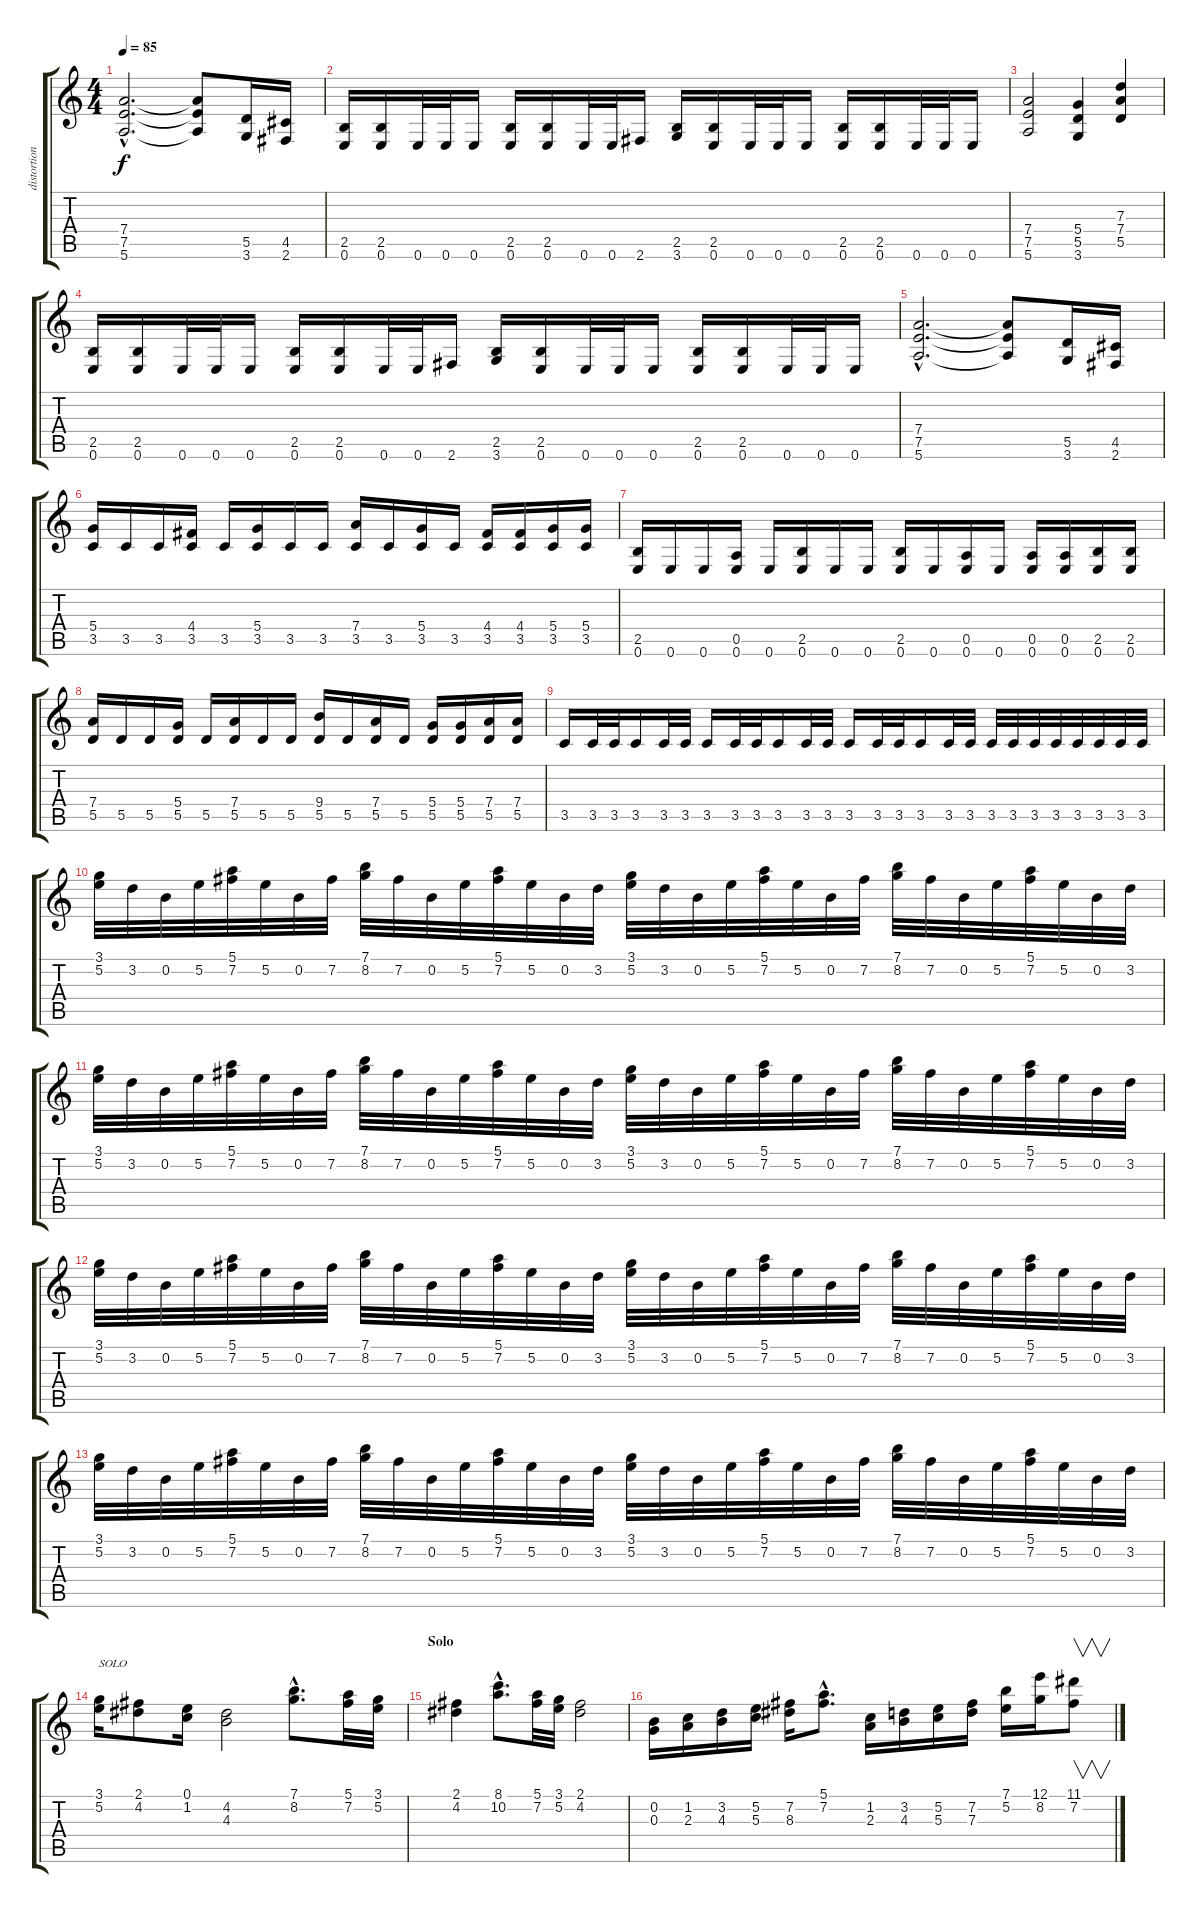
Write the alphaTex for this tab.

\track ("distortion" "distortion") {instrument distortionguitar}
\staff {score tabs}
\tuning (E4 B3 G3 D3 A2 E2) {hide}
\ts (4 4)
\tempo 85
\clef g2
\ks c
(7.4{hac} 7.5{hac} 5.6{hac}).2{d dy f} (7.4{t} 7.5{t} 5.6{t}).8 (5.5 3.6).16 (4.5 2.6).16 |
(2.5 0.6).16 (2.5 0.6).16 0.6.32 0.6.32 0.6.16 (2.5 0.6).16 (2.5 0.6).16 0.6.32 0.6.32 2.6.16 (2.5 3.6).16 (2.5 0.6).16 0.6.32 0.6.32 0.6.16 (2.5 0.6).16 (2.5 0.6).16 0.6.32 0.6.32 0.6.16 |
(7.4 7.5 5.6).2 (5.4 5.5 3.6).4 (7.3 7.4 5.5).4 |
(2.5 0.6).16 (2.5 0.6).16 0.6.32 0.6.32 0.6.16 (2.5 0.6).16 (2.5 0.6).16 0.6.32 0.6.32 2.6.16 (2.5 3.6).16 (2.5 0.6).16 0.6.32 0.6.32 0.6.16 (2.5 0.6).16 (2.5 0.6).16 0.6.32 0.6.32 0.6.16 |
(7.4{hac} 7.5{hac} 5.6{hac}).2{d} (7.4{t} 7.5{t} 5.6{t}).8 (5.5 3.6).16 (4.5 2.6).16 |
(5.4 3.5).16 3.5.16 3.5.16 (4.4 3.5).16 3.5.16 (5.4 3.5).16 3.5.16 3.5.16 (7.4 3.5).16 3.5.16 (5.4 3.5).16 3.5.16 (4.4 3.5).16 (4.4 3.5).16 (5.4 3.5).16 (5.4 3.5).16 |
(2.5 0.6).16 0.6.16 0.6.16 (0.5 0.6).16 0.6.16 (2.5 0.6).16 0.6.16 0.6.16 (2.5 0.6).16 0.6.16 (0.5 0.6).16 0.6.16 (0.5 0.6).16 (0.5 0.6).16 (2.5 0.6).16 (2.5 0.6).16 |
(7.4 5.5).16 5.5.16 5.5.16 (5.4 5.5).16 5.5.16 (7.4 5.5).16 5.5.16 5.5.16 (9.4 5.5).16 5.5.16 (7.4 5.5).16 5.5.16 (5.4 5.5).16 (5.4 5.5).16 (7.4 5.5).16 (7.4 5.5).16 |
3.5.16 3.5.32 3.5.32 3.5.16 3.5.32 3.5.32 3.5.16 3.5.32 3.5.32 3.5.16 3.5.32 3.5.32 3.5.16 3.5.32 3.5.32 3.5.16 3.5.32 3.5.32 3.5.32 3.5.32 3.5.32 3.5.32 3.5.32 3.5.32 3.5.32 3.5.32 |
(3.1 5.2).32{volume 11} 3.2.32 0.2.32 5.2.32 (5.1 7.2).32 5.2.32 0.2.32 7.2.32 (7.1 8.2).32 7.2.32 0.2.32 5.2.32 (5.1 7.2).32 5.2.32 0.2.32 3.2.32 (3.1 5.2).32 3.2.32 0.2.32 5.2.32 (5.1 7.2).32 5.2.32 0.2.32 7.2.32 (7.1 8.2).32 7.2.32 0.2.32 5.2.32 (5.1 7.2).32 5.2.32 0.2.32 3.2.32 |
(3.1 5.2).32 3.2.32 0.2.32 5.2.32 (5.1 7.2).32 5.2.32 0.2.32 7.2.32 (7.1 8.2).32 7.2.32 0.2.32 5.2.32 (5.1 7.2).32 5.2.32 0.2.32 3.2.32 (3.1 5.2).32 3.2.32 0.2.32 5.2.32 (5.1 7.2).32 5.2.32 0.2.32 7.2.32 (7.1 8.2).32 7.2.32 0.2.32 5.2.32 (5.1 7.2).32 5.2.32 0.2.32 3.2.32 |
(3.1 5.2).32 3.2.32 0.2.32 5.2.32 (5.1 7.2).32 5.2.32 0.2.32 7.2.32 (7.1 8.2).32 7.2.32 0.2.32 5.2.32 (5.1 7.2).32 5.2.32 0.2.32 3.2.32 (3.1 5.2).32 3.2.32 0.2.32 5.2.32 (5.1 7.2).32 5.2.32 0.2.32 7.2.32 (7.1 8.2).32 7.2.32 0.2.32 5.2.32 (5.1 7.2).32 5.2.32 0.2.32 3.2.32 |
(3.1 5.2).32 3.2.32 0.2.32 5.2.32 (5.1 7.2).32 5.2.32 0.2.32 7.2.32 (7.1 8.2).32 7.2.32 0.2.32 5.2.32 (5.1 7.2).32 5.2.32 0.2.32 3.2.32 (3.1 5.2).32 3.2.32 0.2.32 5.2.32 (5.1 7.2).32 5.2.32 0.2.32 7.2.32 (7.1 8.2).32 7.2.32 0.2.32 5.2.32 (5.1 7.2).32 5.2.32 0.2.32 3.2.32 |
(3.1 5.2).16{txt "SOLO" volume 13} (2.1 4.2).8 (0.1 1.2).16 (4.2 4.3).2 (7.1{hac} 8.2{hac}).8{d} (5.1 7.2).32 (3.1 5.2).32 |
\section ("" "Solo")
(2.1 4.2).4 (8.1{hac} 10.2{hac}).8{d} (5.1 7.2).32 (3.1 5.2).32 (2.1 4.2).2 |
(0.2 0.3).16 (1.2 2.3).16 (3.2 4.3).16 (5.2 5.3).16 (7.2 8.3).16 (5.1{hac} 7.2{hac}).8{d} (1.2 2.3).16 (3.2 4.3).16 (5.2 5.3).16 (7.2 7.3).16 (7.1 5.2).16 (12.1 8.2).16 (11.1 7.2).8{v}
